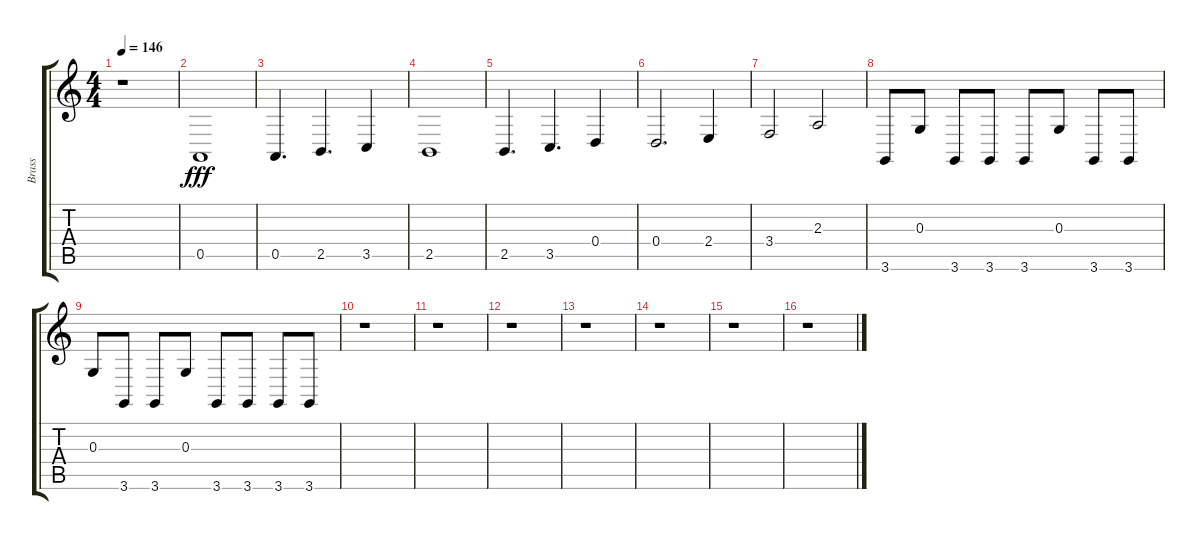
\track ("Brass" "Brass") {instrument synthbrass1}
\staff {score tabs}
\tuning (E4 B3 G3 D3 A2 E2) {hide}
\ts (4 4)
\tempo 146
\clef g2
\ks c
r.1{dy f} |
0.5.1{dy fff volume 9 instrument synthbrass2} |
0.5.4{d} 2.5.4{d} 3.5.4 |
2.5.1 |
2.5.4{d} 3.5.4{d} 0.4.4 |
0.4.2{d} 2.4.4 |
3.4.2 2.3.2 |
3.6.8 0.3.8 3.6.8 3.6.8 3.6.8 0.3.8 3.6.8 3.6.8 |
0.3.8 3.6.8 3.6.8 0.3.8 3.6.8 3.6.8 3.6.8 3.6.8 |
r.1 |
r.1 |
r.1 |
r.1 |
r.1 |
r.1 |
r.1
